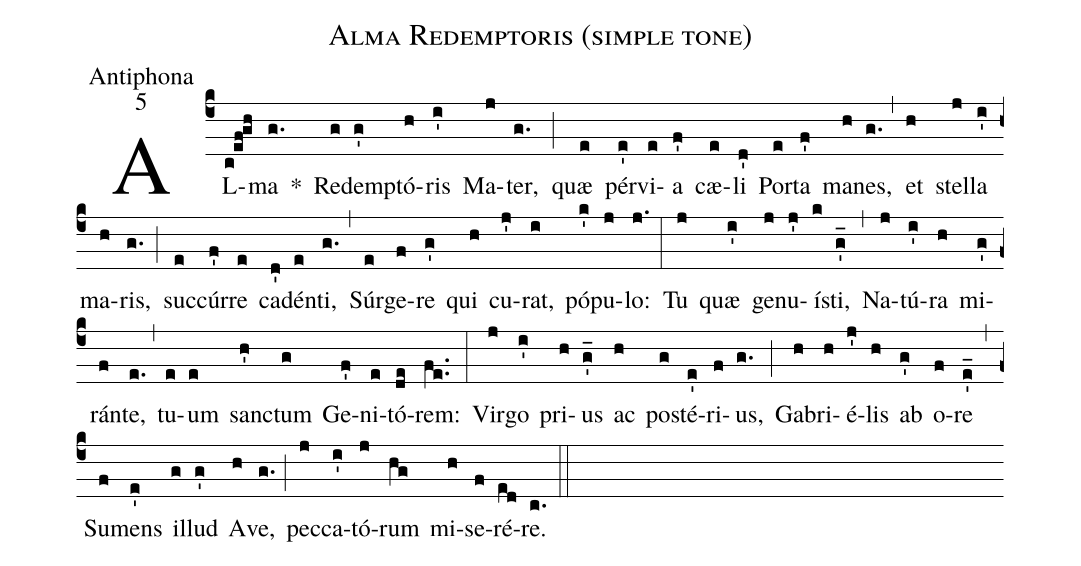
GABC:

name: Alma Redemptoris (simple tone);
office-part: Antiphona;
mode: 5;
%%
(c4) AL(c!ef!gh)ma(g.) *()
Re(g)dem(g')ptó(h)ris(i') Ma(j)ter,(g.) (;)
quæ(e) pér(e')vi(e)a(f') cæ(e)li(d') Por(e)ta(f') ma(h)nes,(g.) (,)
et(h) stel(j)la(i') ma(h)ris,(g.) (;)
suc(e)cúr(f')re(e) ca(d')dén(e)ti,(g.) (,)
Súr(e)ge(f)re(g') qui(h) cu(j')rat,(i) pó(k')pu(j)lo:(j.) (:)
Tu(j) quæ(i') ge(j)nu(j')í(k)sti,(g'_) (,)
Na(j)tú(i')ra(h) mi(g')rán(f)te,(e.) (,)
tu(e)um(e) san(h')ctum(g) Ge(f')ni(e)tó(de)rem:(fe..) (:)
Vir(j)go(i') pri(h)us(g'_) ac(h) po(g)sté(e')ri(f)us,(g.) (;)
Ga(h)bri(h)é(j')lis(h) ab(g') o(f)re(e'_) (,)
Su(f)mens(e') il(g)lud(g') A(h)ve,(g.) (;)
pec(j)ca(i')tó(j)rum(hg) mi(h)se(f)ré(ed)re.(c.) (::)
